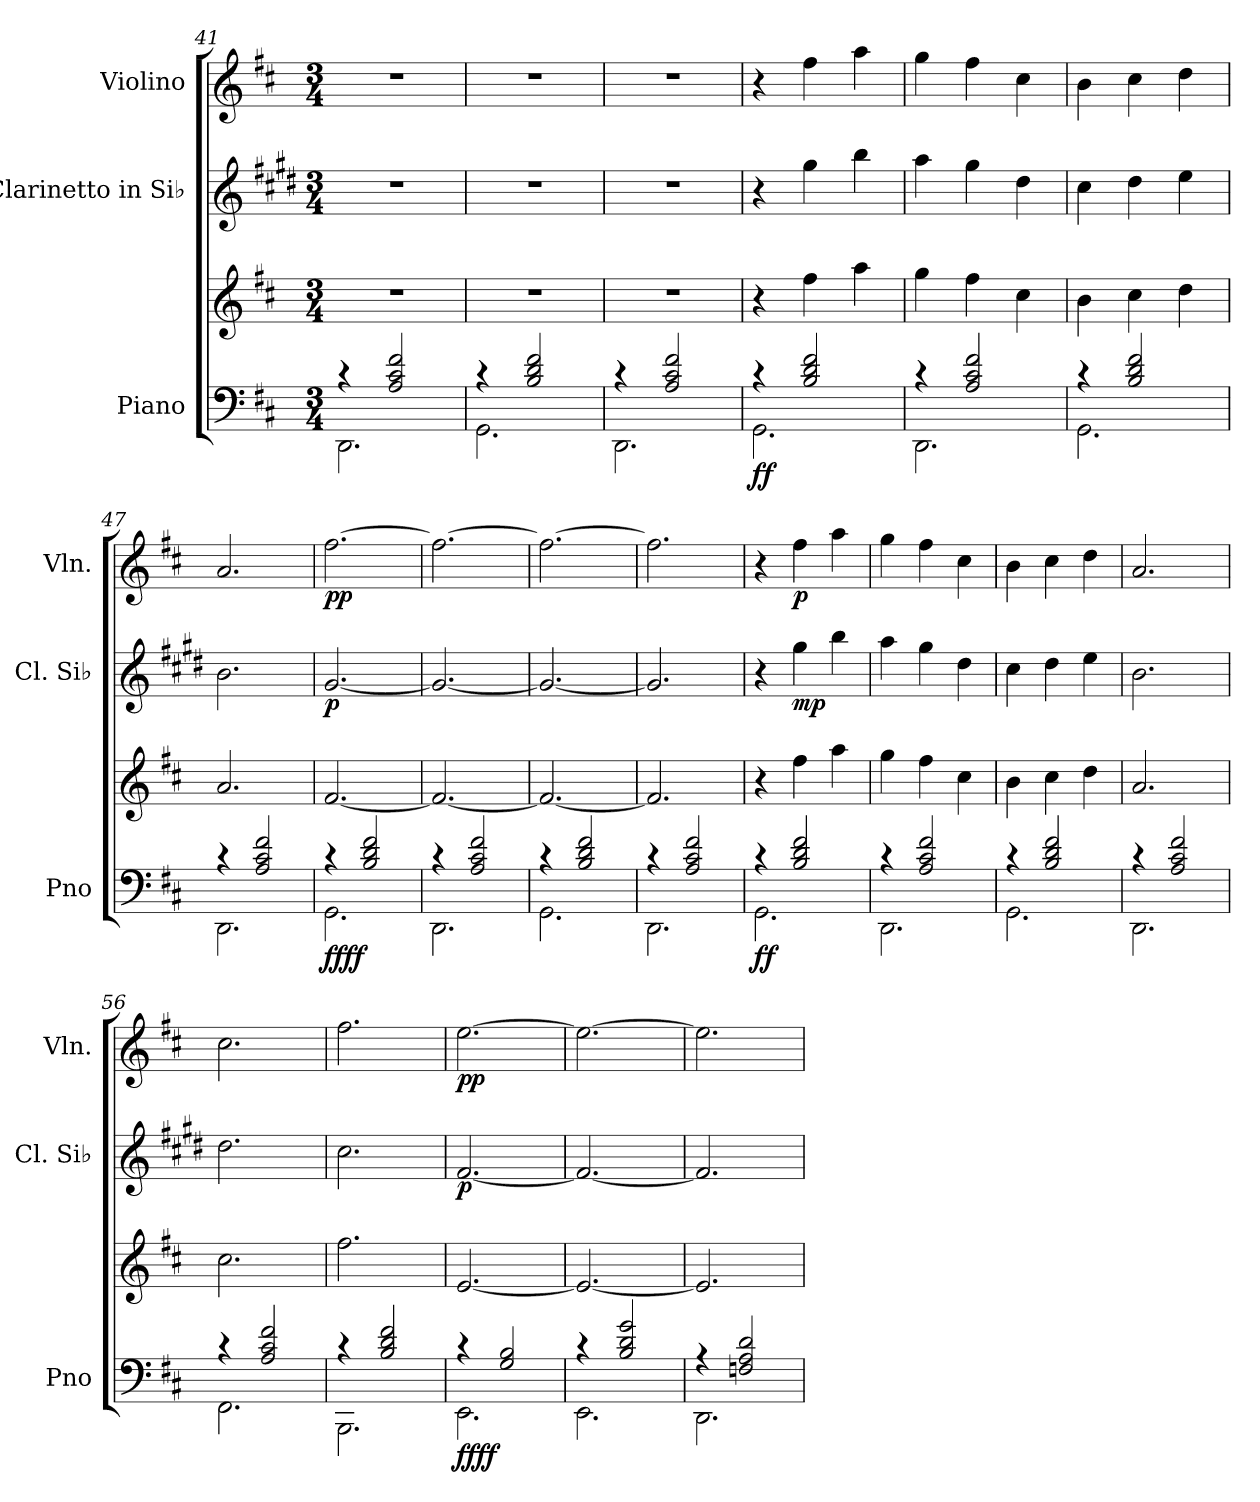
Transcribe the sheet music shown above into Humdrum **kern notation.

**kern	**kern	**dynam	**kern	**dynam	**kern	**dynam
*part3	*part3	*part3	*part2	*part2	*part1	*part1
*staff4	*staff3	*staff3/4	*staff2	*staff2	*staff1	*staff1
*I"Piano	*	*	*I"Clarinetto in Si♭	*	*I"Violino	*
*I'Pno	*	*	*I'Cl. Si♭	*	*I'Vln.	*
!!LO:LB:g=z
*clefF4	*clefG2	*	*clefG2	*	*clefG2	*
*	*	*	*ITrd1c2	*	*	*
*k[f#c#]	*k[f#c#]	*	*k[f#c#]	*	*k[f#c#]	*
*M3/4	*M3/4	*	*M3/4	*	*M3/4	*
=41	=41	=41	=41	=41	=41	=41
*^	*	*	*	*	*	*
4r	2.DD\	2.r	.	2.r	.	2.r	.
2A/ 2c#/ 2f#/	.	.	.	.	.	.	.
=42	=42	=42	=42	=42	=42	=42	=42
4r	2.GG\	2.r	.	2.r	.	2.r	.
2B/ 2d/ 2f#/	.	.	.	.	.	.	.
=43	=43	=43	=43	=43	=43	=43	=43
4r	2.DD\	2.r	.	2.r	.	2.r	.
2A/ 2c#/ 2f#/	.	.	.	.	.	.	.
=44	=44	=44	=44	=44	=44	=44	=44
!	!	!	!LO:DY:b=2	!	!	!	!
!	!	!	!LO:DY:n=1:b=2	!	!	!	!
4r	2.GG\	4r	f f	4r	.	4r	.
2B/ 2d/ 2f#/	.	4ff#\	.	4ff#\	.	4ff#\	.
.	.	4aa\	.	4aa\	.	4aa\	.
=45	=45	=45	=45	=45	=45	=45	=45
4r	2.DD\	4gg\	.	4gg\	.	4gg\	.
2A/ 2c#/ 2f#/	.	4ff#\	.	4ff#\	.	4ff#\	.
.	.	4cc#\	.	4cc#\	.	4cc#\	.
!!LO:PB:g=z
=46	=46	=46	=46	=46	=46	=46	=46
4r	2.GG\	4b\	.	4b\	.	4b\	.
2B/ 2d/ 2f#/	.	4cc#\	.	4cc#\	.	4cc#\	.
.	.	4dd\	.	4dd\	.	4dd\	.
=47	=47	=47	=47	=47	=47	=47	=47
4r	2.DD\	2.a/	.	2.a\	.	2.a/	.
2A/ 2c#/ 2f#/	.	.	.	.	.	.	.
=48	=48	=48	=48	=48	=48	=48	=48
!	!	!	!LO:DY:b=2	!	!	!	!
!	!	!	!LO:DY:n=1:b=2	!	!LO:DY:b	!	!LO:DY:b
4r	2.GG\	[2.f#/	ff ff	[2.f#/	p	[2.ff#\	pp
2B/ 2d/ 2f#/	.	.	.	.	.	.	.
=49	=49	=49	=49	=49	=49	=49	=49
4r	2.DD\	2.f#/_	.	2.f#/_	.	2.ff#\_	.
2A/ 2c#/ 2f#/	.	.	.	.	.	.	.
=50	=50	=50	=50	=50	=50	=50	=50
4r	2.GG\	2.f#/_	.	2.f#/_	.	2.ff#\_	.
2B/ 2d/ 2f#/	.	.	.	.	.	.	.
=51	=51	=51	=51	=51	=51	=51	=51
4r	2.DD\	2.f#/]	.	2.f#/]	.	2.ff#\]	.
2A/ 2c#/ 2f#/	.	.	.	.	.	.	.
!!LO:LB:g=z
=52	=52	=52	=52	=52	=52	=52	=52
!	!	!	!LO:DY:b=2	!	!	!	!
!	!	!	!LO:DY:n=1:b=2	!	!	!	!
4r	2.GG\	4r	f f	4r	.	4r	.
!	!	!	!	!	!LO:DY:b	!	!LO:DY:b
2B/ 2d/ 2f#/	.	4ff#\	.	4ff#\	mp	4ff#\	p
.	.	4aa\	.	4aa\	.	4aa\	.
=53	=53	=53	=53	=53	=53	=53	=53
4r	2.DD\	4gg\	.	4gg\	.	4gg\	.
2A/ 2c#/ 2f#/	.	4ff#\	.	4ff#\	.	4ff#\	.
.	.	4cc#\	.	4cc#\	.	4cc#\	.
=54	=54	=54	=54	=54	=54	=54	=54
4r	2.GG\	4b\	.	4b\	.	4b\	.
2B/ 2d/ 2f#/	.	4cc#\	.	4cc#\	.	4cc#\	.
.	.	4dd\	.	4dd\	.	4dd\	.
=55	=55	=55	=55	=55	=55	=55	=55
4r	2.DD\	2.a/	.	2.a\	.	2.a/	.
2A/ 2c#/ 2f#/	.	.	.	.	.	.	.
=56	=56	=56	=56	=56	=56	=56	=56
4r	2.FF#\	2.cc#\	.	2.cc#\	.	2.cc#\	.
2A/ 2c#/ 2f#/	.	.	.	.	.	.	.
!!LO:LB:g=z
=57	=57	=57	=57	=57	=57	=57	=57
4r	2.BBB\	2.ff#\	.	2.b\	.	2.ff#\	.
2B/ 2d/ 2f#/	.	.	.	.	.	.	.
=58	=58	=58	=58	=58	=58	=58	=58
!	!	!	!LO:DY:b=2	!	!	!	!
!	!	!	!LO:DY:n=1:b=2	!	!LO:DY:b	!	!LO:DY:b
4r	2.EE\	[2.e/	ff ff	[2.e/	p	[2.ee\	pp
2G/ 2B/	.	.	.	.	.	.	.
=59	=59	=59	=59	=59	=59	=59	=59
4r	2.EE\	2.e/_	.	2.e/_	.	2.ee\_	.
2B/ 2d/ 2g/	.	.	.	.	.	.	.
=60	=60	=60	=60	=60	=60	=60	=60
4r	2.DD\	2.e/]	.	2.e/]	.	2.ee\]	.
2Fn/ 2A/ 2d/	.	.	.	.	.	.	.
*v	*v	*	*	*	*	*	*
=	=	=	=	=	=	=
*-	*-	*-	*-	*-	*-	*-
